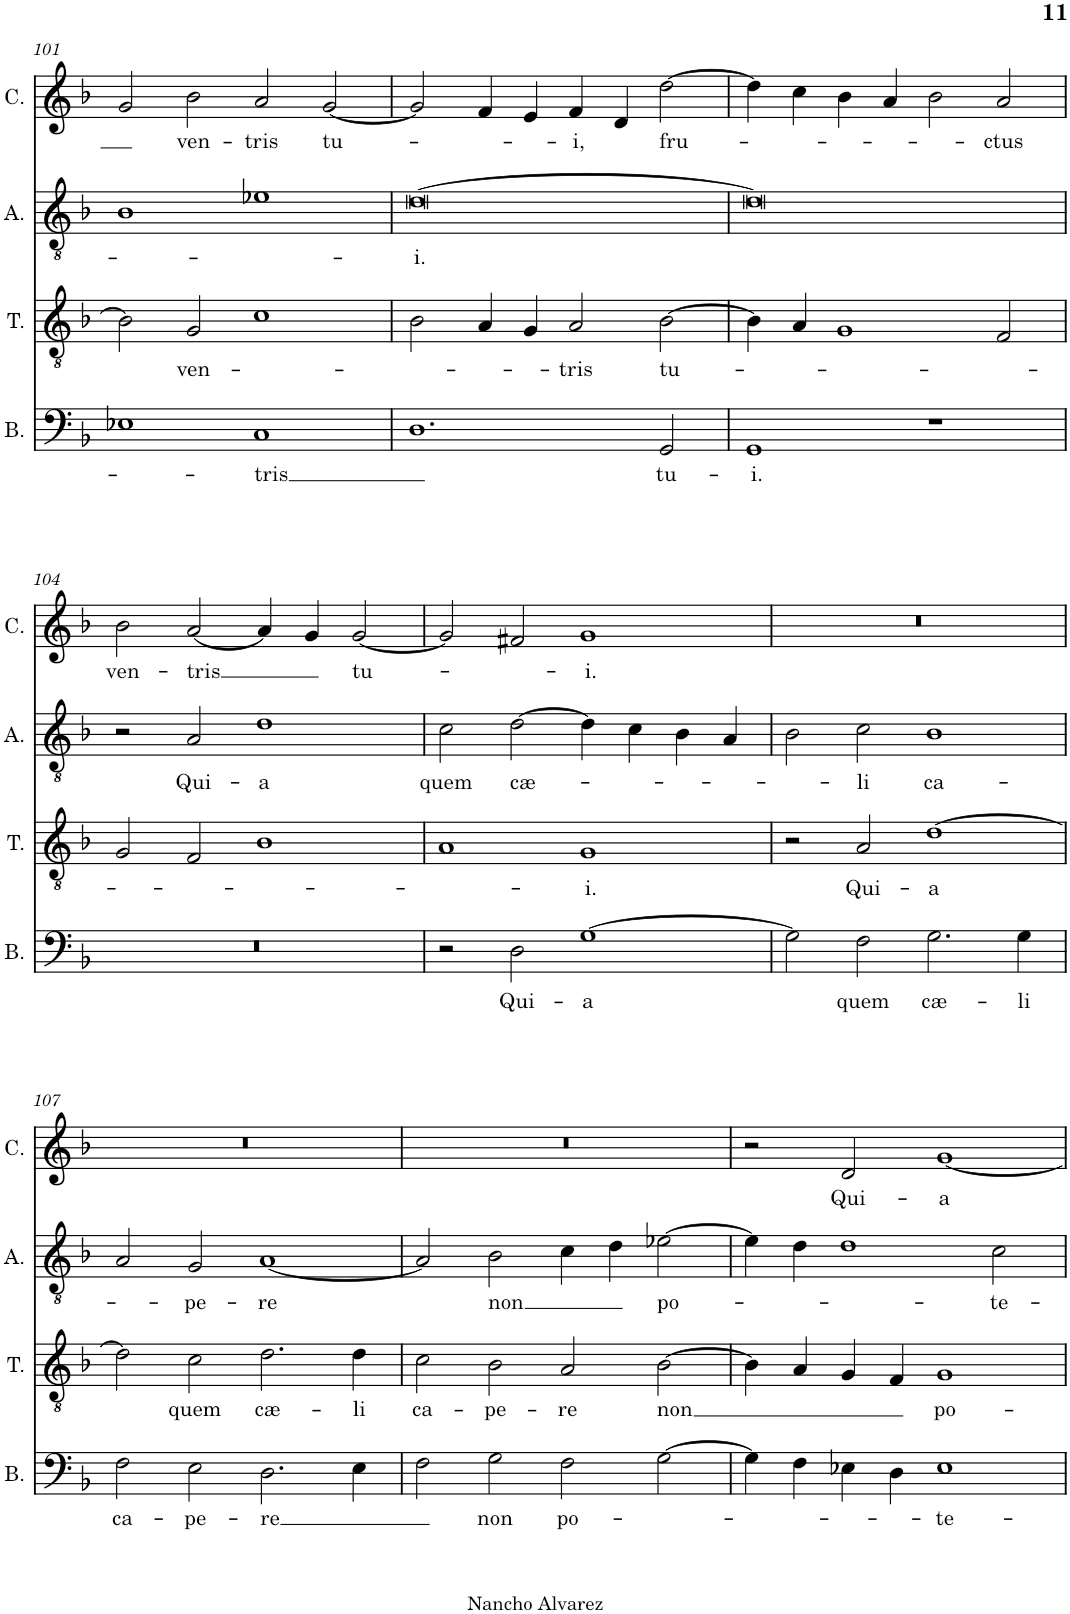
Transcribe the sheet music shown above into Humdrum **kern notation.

**kern	**text	**kern	**text	**kern	**text	**kern	**text
*part4	*part4	*part3	*part3	*part2	*part2	*part1	*part1
*staff4	*staff4	*staff3	*staff3	*staff2	*staff2	*staff1	*staff1
*I"Bassus	*	*I"Tenor	*	*I"Altus	*	*I"Cantus	*
*I'B.	*	*I'T.	*	*I'A.	*	*I'C.	*
!!LO:PB:g=z
*clefF4	*	*clefGv2	*	*clefGv2	*	*clefG2	*
*k[b-]	*	*k[b-]	*	*k[b-]	*	*k[b-]	*
*M4/2	*	*M4/2	*	*M4/2	*	*M4/2	*
=101	=101	=101	=101	=101	=101	=101	=101
1E-X	.	2B-\]	.	1B-	.	2g/	.
!	!	!	!LO:LY:b	!	!	!	!LO:LY:b
.	.	2G/	ven-	.	.	2b-\	ven-
!	!LO:LY:b	!	!	!	!	!	!LO:LY:b
1C	-tris	1c	.	1e-X	.	2a/	-tris
!	!	!	!	!	!	!	!LO:LY:b
.	.	.	.	.	.	[2g/	tu-
=102	=102	=102	=102	=102	=102	=102	=102
!	!	!	!	!	!LO:LY:b	!	!
1.D	.	2B-\	.	[0d	-i.	2g/]	.
.	.	4A/	.	.	.	4f/	.
.	.	4G/	.	.	.	4e/	.
!	!	!	!LO:LY:b	!	!	!	!LO:LY:b
.	.	2A/	-tris	.	.	4f/	-i,
.	.	.	.	.	.	4d/	.
!	!LO:LY:b	!	!LO:LY:b	!	!	!	!LO:LY:b
2GG/	tu-	[2B-\	tu-	.	.	[2dd\	fru-
=103	=103	=103	=103	=103	=103	=103	=103
!	!LO:LY:b	!	!	!	!	!	!
1GG	-i.	4B-\]	.	0d]	.	4dd\]	.
.	.	4A/	.	.	.	4cc\	.
.	.	1G	.	.	.	4b-\	.
.	.	.	.	.	.	4a/	.
1r	.	.	.	.	.	2b-\	.
!	!	!	!	!	!	!	!LO:LY:b
.	.	2F/	.	.	.	2a/	-ctus
!!LO:LB:g=z
=104	=104	=104	=104	=104	=104	=104	=104
!	!	!	!	!	!	!	!LO:LY:b
0r	.	2G/	.	2r	.	2b-\	ven-
!	!	!	!	!	!LO:LY:b	!	!LO:LY:b
.	.	2F/	.	2A/	Qui-	[2a/	-tris
!	!	!	!	!	!LO:LY:b	!	!
.	.	1B-	.	1d	-a	4a/]	.
.	.	.	.	.	.	4g/	.
!	!	!	!	!	!	!	!LO:LY:b
.	.	.	.	.	.	[2g/	tu-
=105	=105	=105	=105	=105	=105	=105	=105
!	!	!	!	!	!LO:LY:b	!	!
2r	.	1A	.	2c\	quem	2g/]	.
!	!LO:LY:b	!	!	!	!LO:LY:b	!	!
2D\	Qui-	.	.	[2d\	cæ-	2f#X/	.
!	!LO:LY:b	!	!LO:LY:b	!	!	!	!LO:LY:b
[1G	-a	1G	-i.	4d\]	.	1g	-i.
.	.	.	.	4c\	.	.	.
.	.	.	.	4B-\	.	.	.
.	.	.	.	4A/	.	.	.
=106	=106	=106	=106	=106	=106	=106	=106
2G\]	.	2r	.	2B-\	.	0r	.
!	!LO:LY:b	!	!LO:LY:b	!	!LO:LY:b	!	!
2F\	quem	2A/	Qui-	2c\	-li	.	.
!	!LO:LY:b	!	!LO:LY:b	!	!LO:LY:b	!	!
2.G\	cæ-	[1d	-a	1B-	ca-	.	.
!	!LO:LY:b	!	!	!	!	!	!
4G\	-li	.	.	.	.	.	.
!!LO:LB:g=z
=107	=107	=107	=107	=107	=107	=107	=107
!	!LO:LY:b	!	!	!	!	!	!
2F\	ca-	2d\]	.	2A/	.	0r	.
!	!LO:LY:b	!	!LO:LY:b	!	!LO:LY:b	!	!
2E\	-pe-	2c\	quem	2G/	-pe-	.	.
!	!LO:LY:b	!	!LO:LY:b	!	!LO:LY:b	!	!
2.D\	-re	2.d\	cæ-	[1A	-re	.	.
!	!	!	!LO:LY:b	!	!	!	!
4E\	.	4d\	-li	.	.	.	.
=108	=108	=108	=108	=108	=108	=108	=108
!	!	!	!LO:LY:b	!	!	!	!
2F\	.	2c\	ca-	2A/]	.	0r	.
!	!LO:LY:b	!	!LO:LY:b	!	!LO:LY:b	!	!
2G\	non	2B-\	-pe-	2B-\	-non	.	.
!	!LO:LY:b	!	!LO:LY:b	!	!	!	!
2F\	po-	2A/	-re	4c\	.	.	.
.	.	.	.	4d\	.	.	.
!	!	!	!LO:LY:b	!	!LO:LY:b	!	!
[2G\	.	[2B-\	-non	[2e-X\	po-	.	.
=109	=109	=109	=109	=109	=109	=109	=109
4G\]	.	4B-\]	.	4e-\]	.	2r	.
4F\	.	4A/	.	4d\	.	.	.
!	!	!	!	!	!	!	!LO:LY:b
4E-X\	.	4G/	.	1d	.	2d/	Qui-
4D\	.	4F/	.	.	.	.	.
!	!LO:LY:b	!	!LO:LY:b	!	!	!	!LO:LY:b
1E-	-te-	1G	po-	.	.	[1g	-a
!	!	!	!	!	!LO:LY:b	!	!
.	.	.	.	2c\	-te-	.	.
=	=	=	=	=	=	=	=
*-	*-	*-	*-	*-	*-	*-	*-
